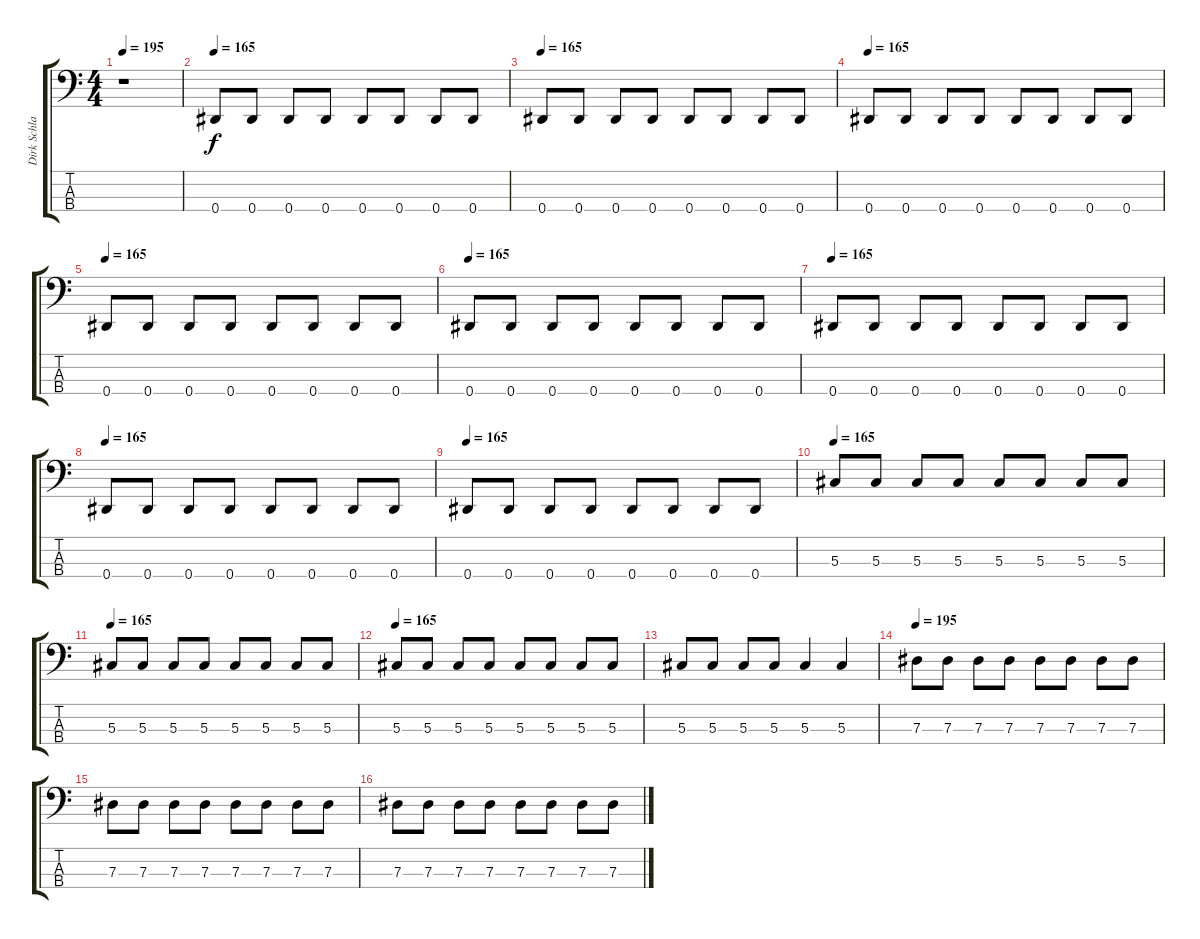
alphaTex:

\track ("Dirk Schlachter" "Dirk Schla") {instrument electricbassfinger}
\staff {score tabs}
\tuning (Gb2 Db2 Ab1 Eb1) {hide}
\ts (4 4)
\tempo 195
\tempo 165
\tempo 195
\clef f4
\ks c
r.1{dy f instrument electricbassfinger} |
\tempo 165
0.4.8{volume 8} 0.4.8 0.4.8 0.4.8 0.4.8 0.4.8 0.4.8 0.4.8 |
\tempo 165
0.4.8 0.4.8 0.4.8 0.4.8 0.4.8 0.4.8 0.4.8 0.4.8 |
\tempo 165
0.4.8 0.4.8 0.4.8 0.4.8 0.4.8 0.4.8 0.4.8 0.4.8 |
\tempo 165
0.4.8 0.4.8 0.4.8 0.4.8 0.4.8 0.4.8 0.4.8 0.4.8 |
\tempo 165
0.4.8 0.4.8 0.4.8 0.4.8 0.4.8 0.4.8 0.4.8 0.4.8 |
\tempo 165
0.4.8 0.4.8 0.4.8 0.4.8 0.4.8 0.4.8 0.4.8 0.4.8 |
\tempo 165
0.4.8 0.4.8 0.4.8 0.4.8 0.4.8 0.4.8 0.4.8 0.4.8 |
\tempo 165
0.4.8 0.4.8 0.4.8 0.4.8 0.4.8 0.4.8 0.4.8 0.4.8 |
\tempo 165
5.3.8 5.3.8 5.3.8 5.3.8 5.3.8 5.3.8 5.3.8 5.3.8 |
\tempo 165
5.3.8 5.3.8 5.3.8 5.3.8 5.3.8 5.3.8 5.3.8 5.3.8 |
\tempo 165
5.3.8 5.3.8 5.3.8 5.3.8 5.3.8 5.3.8 5.3.8 5.3.8 |
5.3.8 5.3.8 5.3.8 5.3.8 5.3.4 5.3.4 |
\tempo 195
7.3.8{volume 13} 7.3.8 7.3.8 7.3.8 7.3.8 7.3.8 7.3.8 7.3.8 |
7.3.8 7.3.8 7.3.8 7.3.8 7.3.8 7.3.8 7.3.8 7.3.8 |
7.3.8 7.3.8 7.3.8 7.3.8 7.3.8 7.3.8 7.3.8 7.3.8
